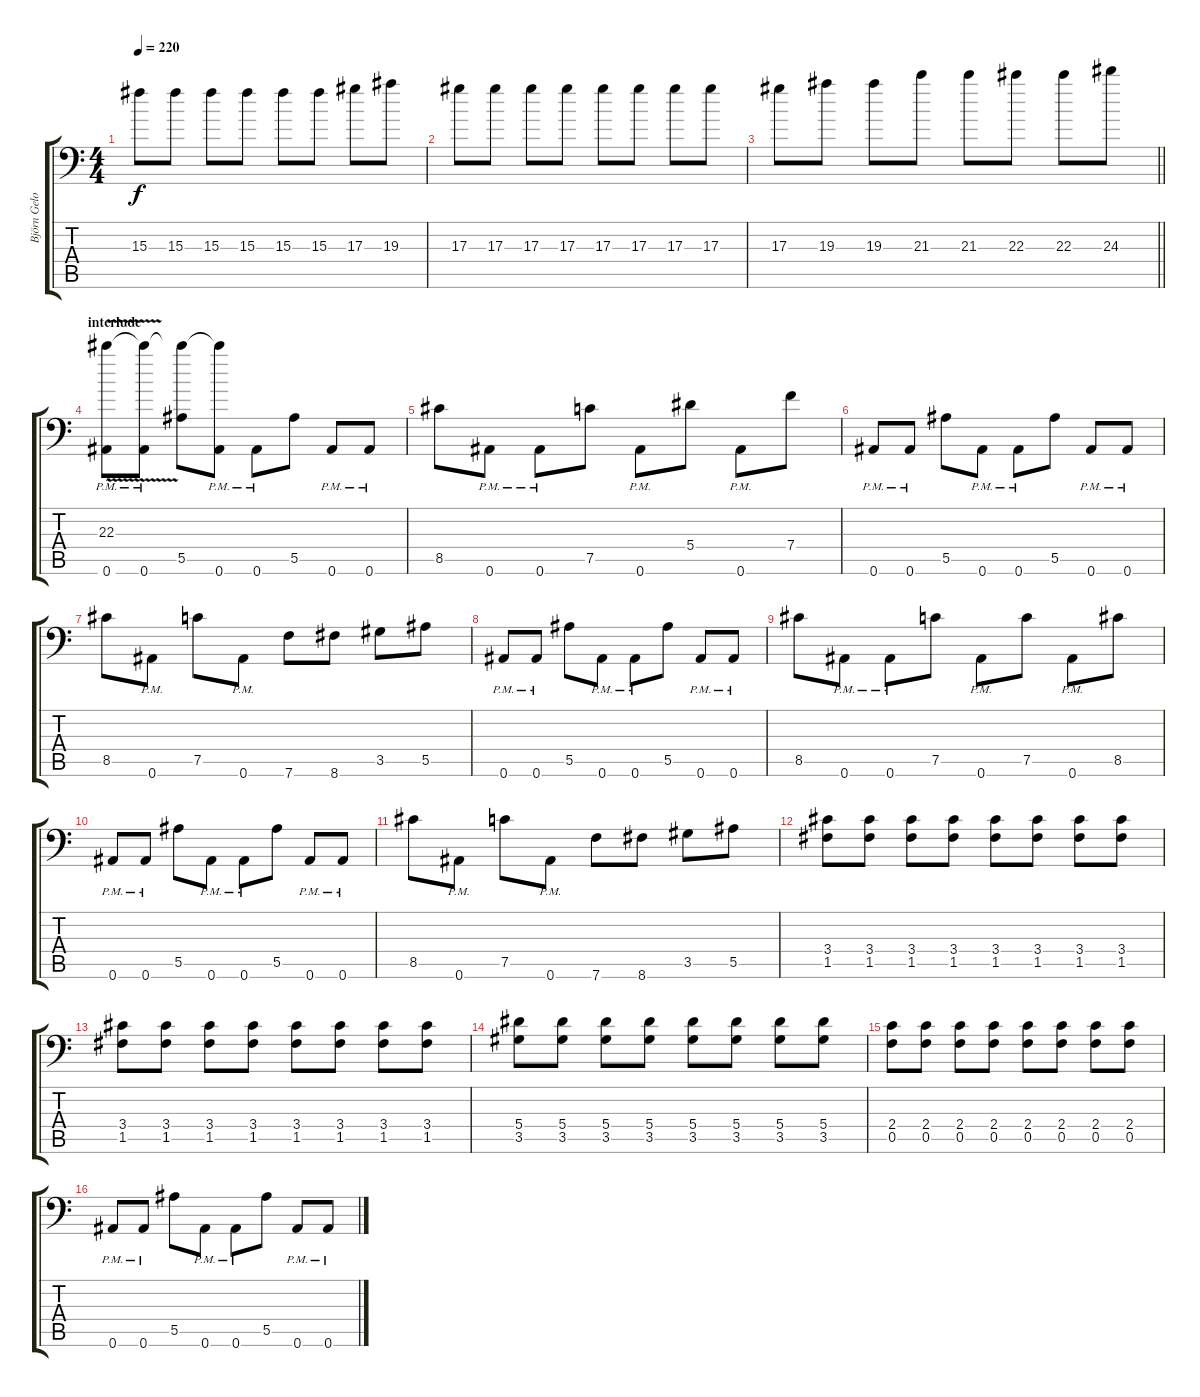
\track ("Björn Gelotte" "Björn Gelo") {instrument distortionguitar}
\staff {score tabs}
\tuning (C4 G3 Eb3 Bb2 F2 Bb1) {hide}
\ts (4 4)
\tempo 220
\clef f4
\ks c
15.3.8{dy f} 15.3.8 15.3.8 15.3.8 15.3.8 15.3.8 17.3.8 19.3.8 |
17.3.8 17.3.8 17.3.8 17.3.8 17.3.8 17.3.8 17.3.8 17.3.8 |
\barLineRight lightlight
17.3.8 19.3.8 19.3.8 21.3.8 21.3.8 22.3.8 22.3.8 24.3.8 |
\section ("" "interlude")
(22.3{v} 0.6{pm}).8 (22.3{t} 0.6{pm}).8 (22.3{t} 5.5).8 (22.3{t} 0.6{pm}).8 0.6{pm}.8 5.5.8 0.6{pm}.8 0.6{pm}.8 |
8.5.8 0.6{pm}.8 0.6{pm}.8 7.5.8 0.6{pm}.8 5.4.8 0.6{pm}.8 7.4.8 |
0.6{pm}.8 0.6{pm}.8 5.5.8 0.6{pm}.8 0.6{pm}.8 5.5.8 0.6{pm}.8 0.6{pm}.8 |
8.5.8 0.6{pm}.8 7.5.8 0.6{pm}.8 7.6.8 8.6.8 3.5.8 5.5.8 |
0.6{pm}.8 0.6{pm}.8 5.5.8 0.6{pm}.8 0.6{pm}.8 5.5.8 0.6{pm}.8 0.6{pm}.8 |
8.5.8 0.6{pm}.8 0.6{pm}.8 7.5.8 0.6{pm}.8 7.5.8 0.6{pm}.8 8.5.8 |
0.6{pm}.8 0.6{pm}.8 5.5.8 0.6{pm}.8 0.6{pm}.8 5.5.8 0.6{pm}.8 0.6{pm}.8 |
8.5.8 0.6{pm}.8 7.5.8 0.6{pm}.8 7.6.8 8.6.8 3.5.8 5.5.8 |
(3.4 1.5).8 (3.4 1.5).8 (3.4 1.5).8 (3.4 1.5).8 (3.4 1.5).8 (3.4 1.5).8 (3.4 1.5).8 (3.4 1.5).8 |
(3.4 1.5).8 (3.4 1.5).8 (3.4 1.5).8 (3.4 1.5).8 (3.4 1.5).8 (3.4 1.5).8 (3.4 1.5).8 (3.4 1.5).8 |
(5.4 3.5).8 (5.4 3.5).8 (5.4 3.5).8 (5.4 3.5).8 (5.4 3.5).8 (5.4 3.5).8 (5.4 3.5).8 (5.4 3.5).8 |
(2.4 0.5).8 (2.4 0.5).8 (2.4 0.5).8 (2.4 0.5).8 (2.4 0.5).8 (2.4 0.5).8 (2.4 0.5).8 (2.4 0.5).8 |
0.6{pm}.8 0.6{pm}.8 5.5.8 0.6{pm}.8 0.6{pm}.8 5.5.8 0.6{pm}.8 0.6{pm}.8
